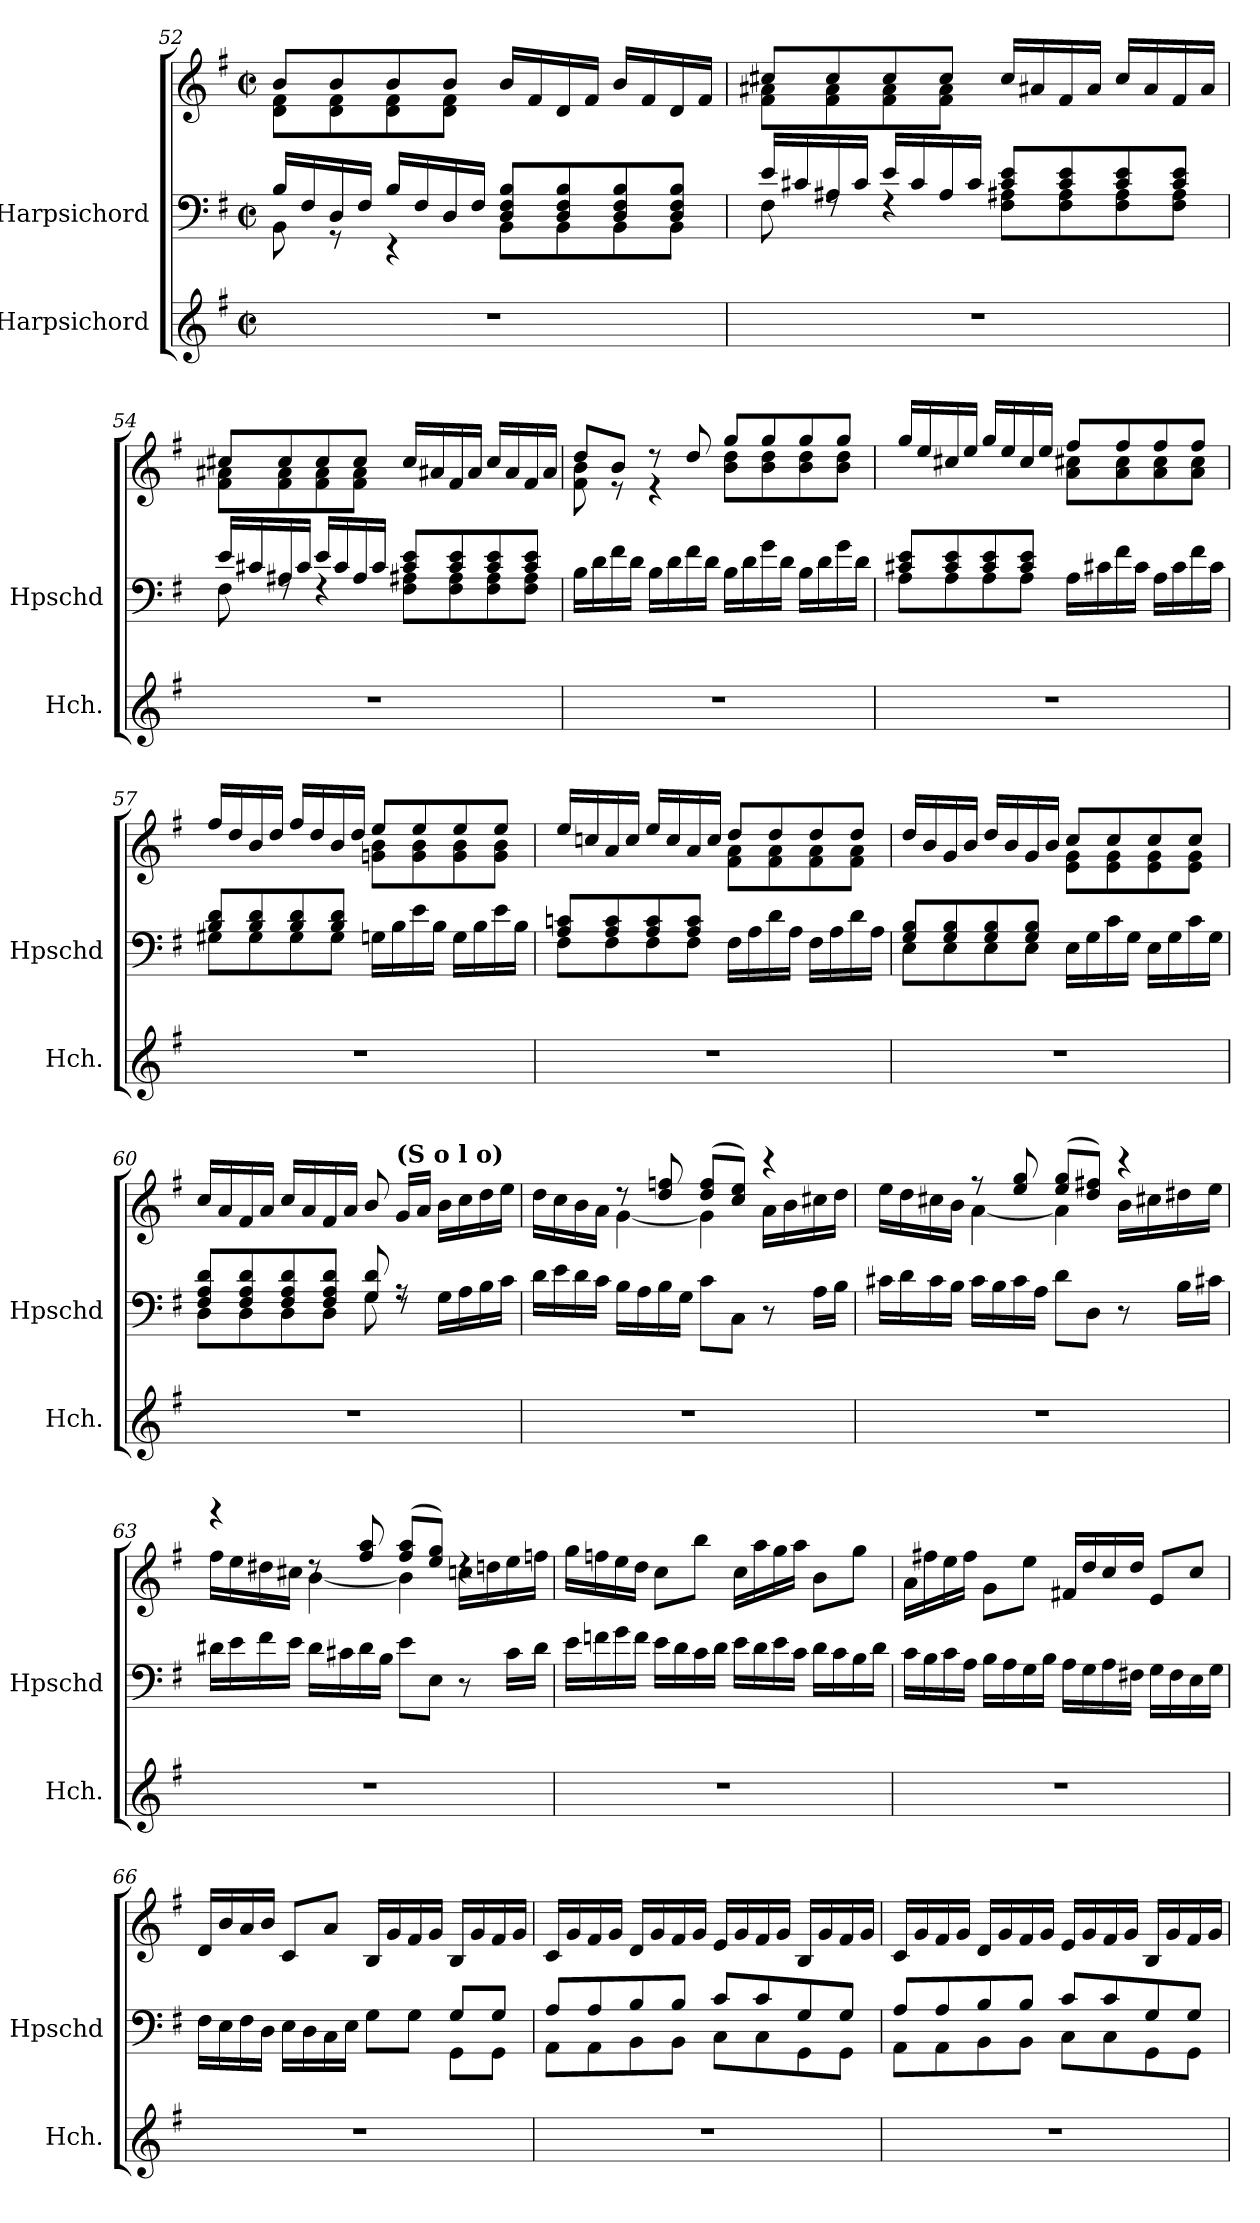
**kern	**kern	**kern
*part2	*part1	*part1
*staff3	*staff2	*staff1
*I"Harpsichord	*I"Harpsichord	*
*I'Hch.	*I'Hpschd	*
*clefG2	*clefF4	*clefG2
*k[f#]	*k[f#]	*k[f#]
*M2/2	*M2/2	*M2/2
*met(c|)	*met(c|)	*met(c|)
=52	=52	=52
*	*^	*^
1r	16B/LL	8BB\	8b/L	8d\ 8f#\L
.	16F#/	.	.	.
.	16D/	8r	8b/	8d\ 8f#\
.	16F#/JJ	.	.	.
.	16B/LL	4r	8b/	8d\ 8f#\
.	16F#/	.	.	.
.	16D/	.	8b/J	8d\ 8f#\J
.	16F#/JJ	.	.	.
.	8D/ 8F#/ 8B/L	8BB\L	16b/LL	2ryy
.	.	.	16f#/	.
.	8D/ 8F#/ 8B/	8BB\	16d/	.
.	.	.	16f#/JJ	.
.	8D/ 8F#/ 8B/	8BB\	16b/LL	.
.	.	.	16f#/	.
.	8D/ 8F#/ 8B/J	8BB\J	16d/	.
.	.	.	16f#/JJ	.
!!LO:PB:g=z	!!
=53	=53	=53	=53	=53
1r	16e/LL	8F#\	8cc#X/L	8f#\ 8a#X\L
.	16c#X/	.	.	.
.	16A#X/	8rF	8cc#/	8f#\ 8a#\
.	16c#/JJ	.	.	.
.	16e/LL	4rF	8cc#/	8f#\ 8a#\
.	16c#/	.	.	.
.	16A#/	.	8cc#/J	8f#\ 8a#\J
.	16c#/JJ	.	.	.
.	8c#/ 8e/L	8F#\ 8A#X\L	16cc#/LL	2ryy
.	.	.	16a#X/	.
.	8c#/ 8e/	8F#\ 8A#\	16f#/	.
.	.	.	16a#/JJ	.
.	8c#/ 8e/	8F#\ 8A#\	16cc#/LL	.
.	.	.	16a#/	.
.	8c#/ 8e/J	8F#\ 8A#\J	16f#/	.
.	.	.	16a#/JJ	.
=54	=54	=54	=54	=54
1r	16e/LL	8F#\	8cc#X/L	8f#\ 8a#X\L
.	16c#X/	.	.	.
.	16A#X/	8rF	8cc#/	8f#\ 8a#\
.	16c#/JJ	.	.	.
.	16e/LL	4rF	8cc#/	8f#\ 8a#\
.	16c#/	.	.	.
.	16A#/	.	8cc#/J	8f#\ 8a#\J
.	16c#/JJ	.	.	.
.	8c#/ 8e/L	8F#\ 8A#X\L	16cc#/LL	2ryy
.	.	.	16a#X/	.
.	8c#/ 8e/	8F#\ 8A#\	16f#/	.
.	.	.	16a#/JJ	.
.	8c#/ 8e/	8F#\ 8A#\	16cc#/LL	.
.	.	.	16a#/	.
.	8c#/ 8e/J	8F#\ 8A#\J	16f#/	.
.	.	.	16a#/JJ	.
*	*v	*v	*	*
=55	=55	=55	=55
1r	16B\LL	8dd/L	8f#\ 8b\
.	16d\	.	.
.	16f#\	8b/J	8r
.	16d\JJ	.	.
.	16B\LL	8r	4r
.	16d\	.	.
.	16f#\	8dd/	.
.	16d\JJ	.	.
.	16B\LL	8gg/L	8b\ 8dd\L
.	16d\	.	.
.	16g\	8gg/	8b\ 8dd\
.	16d\JJ	.	.
.	16B\LL	8gg/	8b\ 8dd\
.	16d\	.	.
.	16g\	8gg/J	8b\ 8dd\J
.	16d\JJ	.	.
!!LO:PB:g=z	!!
=56	=56	=56	=56
*	*^	*	*
1r	8c#X/ 8e/L	8A\L	16gg/LL	2ryy
.	.	.	16ee/	.
.	8c#/ 8e/	8A\	16cc#X/	.
.	.	.	16ee/JJ	.
.	8c#/ 8e/	8A\	16gg/LL	.
.	.	.	16ee/	.
.	8c#/ 8e/J	8A\J	16cc#/	.
.	.	.	16ee/JJ	.
.	16A\LL	2ryy	8ff#/L	8a\ 8cc#X\L
.	16c#X\	.	.	.
.	16f#\	.	8ff#/	8a\ 8cc#\
.	16c#\JJ	.	.	.
.	16A\LL	.	8ff#/	8a\ 8cc#\
.	16c#\	.	.	.
.	16f#\	.	8ff#/J	8a\ 8cc#\J
.	16c#\JJ	.	.	.
=57	=57	=57	=57	=57
1r	8B/ 8d/L	8G#X\L	16ff#/LL	2ryy
.	.	.	16dd/	.
.	8B/ 8d/	8G#\	16b/	.
.	.	.	16dd/JJ	.
.	8B/ 8d/	8G#\	16ff#/LL	.
.	.	.	16dd/	.
.	8B/ 8d/J	8G#\J	16b/	.
.	.	.	16dd/JJ	.
.	16Gn\LL	2ryy	8ee/L	8gn\ 8b\L
.	16B\	.	.	.
.	16e\	.	8ee/	8g\ 8b\
.	16B\JJ	.	.	.
.	16G\LL	.	8ee/	8g\ 8b\
.	16B\	.	.	.
.	16e\	.	8ee/J	8g\ 8b\J
.	16B\JJ	.	.	.
=58	=58	=58	=58	=58
1r	8A/ 8cn/L	8F#\L	16ee/LL	2ryy
.	.	.	16ccn/	.
.	8A/ 8c/	8F#\	16a/	.
.	.	.	16cc/JJ	.
.	8A/ 8c/	8F#\	16ee/LL	.
.	.	.	16cc/	.
.	8A/ 8c/J	8F#\J	16a/	.
.	.	.	16cc/JJ	.
.	16F#\LL	2ryy	8dd/L	8f#\ 8a\L
.	16A\	.	.	.
.	16d\	.	8dd/	8f#\ 8a\
.	16A\JJ	.	.	.
.	16F#\LL	.	8dd/	8f#\ 8a\
.	16A\	.	.	.
.	16d\	.	8dd/J	8f#\ 8a\J
.	16A\JJ	.	.	.
!!LO:PB:g=z	!!
=59	=59	=59	=59	=59
1r	8G/ 8B/L	8E\L	16dd/LL	2ryy
.	.	.	16b/	.
.	8G/ 8B/	8E\	16g/	.
.	.	.	16b/JJ	.
.	8G/ 8B/	8E\	16dd/LL	.
.	.	.	16b/	.
.	8G/ 8B/J	8E\J	16g/	.
.	.	.	16b/JJ	.
.	16E\LL	2ryy	8cc/L	8e\ 8g\L
.	16G\	.	.	.
.	16c\	.	8cc/	8e\ 8g\
.	16G\JJ	.	.	.
.	16E\LL	.	8cc/	8e\ 8g\
.	16G\	.	.	.
.	16c\	.	8cc/J	8e\ 8g\J
.	16G\JJ	.	.	.
*	*	*	*v	*v
=60	=60	=60	=60
1r	8F#/ 8A/ 8d/L	8D\L	16cc/LL
.	.	.	16a/
.	8F#/ 8A/ 8d/	8D\	16f#/
.	.	.	16a/JJ
.	8F#/ 8A/ 8d/	8D\	16cc/LL
.	.	.	16a/
.	8F#/ 8A/ 8d/J	8D\J	16f#/
.	.	.	16a/JJ
.	8G/ 8d/	8G\	8b/
!	!	!	!LO:TX:a:B:t=(S o l o)
.	8r	8rF	16g/LL
.	.	.	16a/JJ
.	16G\LL	4ryy	16b\LL
.	16A\	.	16cc\
.	16B\	.	16dd\
.	16c\JJ	.	16ee\JJ
*	*v	*v	*
=61	=61	=61
*	*	*^
1r	16d\LL	16dd\LL	4ryy
.	16e\	16cc\	.
.	16d\	16b\	.
.	16c\JJ	16a\JJ	.
.	16B\LL	8r	[4g\
.	16A\	.	.
.	16B\	8dd/ 8ffn/	.
.	16G\JJ	.	.
.	8c\L	(8dd/ 8ff/L	4g\]
.	8C\J	8cc/ 8ee/J)	.
.	8r	4r	16a\LL
.	.	.	16b\
.	16A\LL	.	16cc#X\
.	16B\JJ	.	16dd\JJ
!!LO:PB:g=z	!!
=62	=62	=62	=62
1r	16c#X\LL	16ee\LL	4ryy
.	16d\	16dd\	.
.	16c#\	16cc#X\	.
.	16B\JJ	16b\JJ	.
.	16c#\LL	8r	[4a\
.	16B\	.	.
.	16c#\	8ee/ 8gg/	.
.	16A\JJ	.	.
.	8d\L	(8ee/ 8gg/L	4a\]
.	8D\J	8dd/ 8ff#X/J)	.
.	8r	4r	16b\LL
.	.	.	16cc#X\
.	16B\LL	.	16dd#X\
.	16c#X\JJ	.	16ee\JJ
=63	=63	=63	=63
1r	16d#X\LL	16ff#\LL	4rggg
.	16e\	16ee\	.
.	16f#\	16dd#X\	.
.	16e\JJ	16cc#X\JJ	.
.	16d#\LL	8rdd	[4b\
.	16c#X\	.	.
.	16d#\	8ff#/ 8aa/	.
.	16B\JJ	.	.
.	8e\L	(8ff#/ 8aa/L	4b\]
.	8E\J	8ee/ 8gg/J)	.
.	8r	4rdd	16ccn\LL
.	.	.	16ddn\
.	16c#\LL	.	16ee\
.	16d#\JJ	.	16ffn\JJ
*	*	*v	*v
=64	=64	=64
1r	16e\LL	16gg\LL
.	16fn\	16ffn\
.	16g\	16ee\
.	16f\JJ	16dd\JJ
.	16e\LL	8cc\L
.	16d\	.
.	16c\	8bb\J
.	16d\JJ	.
.	16e\LL	16cc\LL
.	16d\	16aa\
.	16e\	16gg\
.	16c\JJ	16aa\JJ
.	16d\LL	8b\L
.	16c\	.
.	16B\	8gg\J
.	16d\JJ	.
!!LO:PB:g=z
=65	=65	=65
1r	16c\LL	16a\LL
.	16B\	16ff#X\
.	16c\	16ee\
.	16A\JJ	16ff#\JJ
.	16B\LL	8g\L
.	16A\	.
.	16G\	8ee\J
.	16B\JJ	.
.	16A\LL	16f#X/LL
.	16G\	16dd/
.	16A\	16cc/
.	16F#X\JJ	16dd/JJ
.	16G\LL	8e/L
.	16F#\	.
.	16E\	8cc/J
.	16G\JJ	.
=66	=66	=66
*	*^	*
1r	16F#\LL	2.ryy	16d/LL
.	16E\	.	16b/
.	16F#\	.	16a/
.	16D\JJ	.	16b/JJ
.	16E\LL	.	8c/L
.	16D\	.	.
.	16C\	.	8a/J
.	16E\JJ	.	.
.	8G\L	.	16B/LL
.	.	.	16g/
.	8G\J	.	16f#/
.	.	.	16g/JJ
.	8G/L	8GG\L	16B/LL
.	.	.	16g/
.	8G/J	8GG\J	16f#/
.	.	.	16g/JJ
=67	=67	=67	=67
1r	8A/L	8AA\L	16c/LL
.	.	.	16g/
.	8A/	8AA\	16f#/
.	.	.	16g/JJ
.	8B/	8BB\	16d/LL
.	.	.	16g/
.	8B/J	8BB\J	16f#/
.	.	.	16g/JJ
.	8c/L	8C\L	16e/LL
.	.	.	16g/
.	8c/	8C\	16f#/
.	.	.	16g/JJ
.	8G/	8GG\	16B/LL
.	.	.	16g/
.	8G/J	8GG\J	16f#/
.	.	.	16g/JJ
!!LO:PB:g=z
=68	=68	=68	=68
1r	8A/L	8AA\L	16c/LL
.	.	.	16g/
.	8A/	8AA\	16f#/
.	.	.	16g/JJ
.	8B/	8BB\	16d/LL
.	.	.	16g/
.	8B/J	8BB\J	16f#/
.	.	.	16g/JJ
.	8c/L	8C\L	16e/LL
.	.	.	16g/
.	8c/	8C\	16f#/
.	.	.	16g/JJ
.	8G/	8GG\	16B/LL
.	.	.	16g/
.	8G/J	8GG\J	16f#/
.	.	.	16g/JJ
*	*v	*v	*
=	=	=
*-	*-	*-
